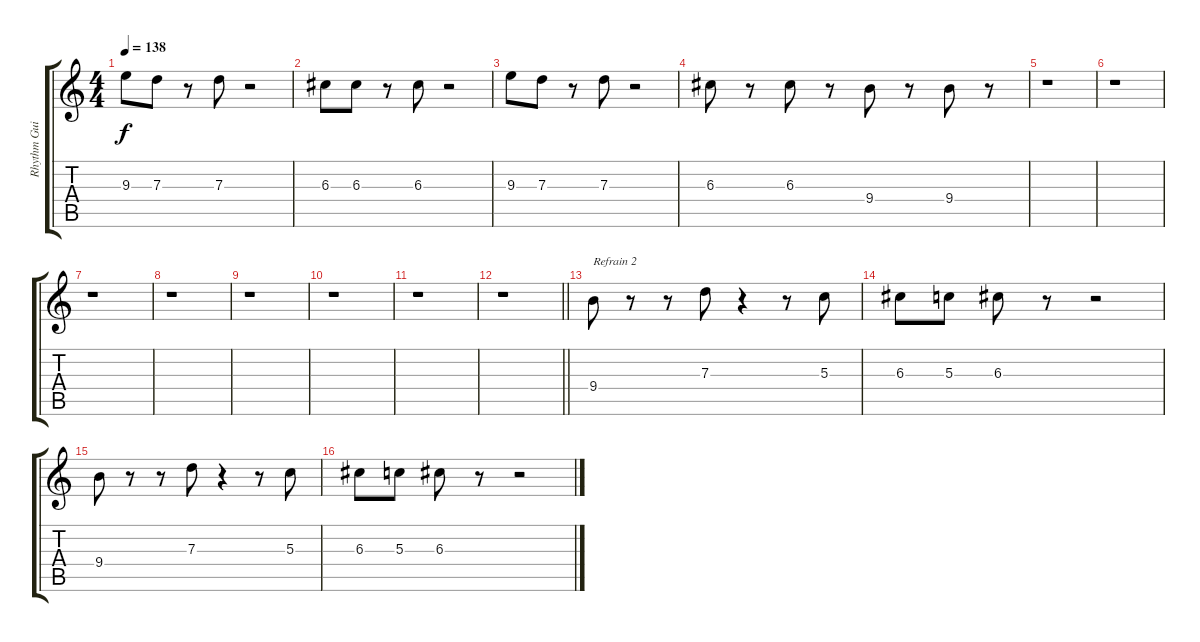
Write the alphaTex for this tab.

\track ("Rhythm Guitar" "Rhythm Gui") {instrument electricguitarjazz}
\staff {score tabs}
\tuning (E4 B3 G3 D3 A2 E2) {hide}
\ts (4 4)
\tempo 138
\clef g2
\ks c
9.3.8{dy f} 7.3.8 r.8 7.3.8 r.2 |
6.3.8 6.3.8 r.8 6.3.8 r.2 |
9.3.8 7.3.8 r.8 7.3.8 r.2 |
6.3.8 r.8 6.3.8 r.8 9.4.8 r.8 9.4.8 r.8 |
r.1 |
r.1 |
r.1 |
r.1 |
r.1 |
r.1 |
r.1 |
\barLineRight lightlight
r.1 |
9.4.8{txt "Refrain 2"} r.8 r.8 7.3.8 r.4 r.8 5.3.8 |
6.3.8 5.3.8 6.3.8 r.8 r.2 |
9.4.8 r.8 r.8 7.3.8 r.4 r.8 5.3.8 |
6.3.8 5.3.8 6.3.8 r.8 r.2
